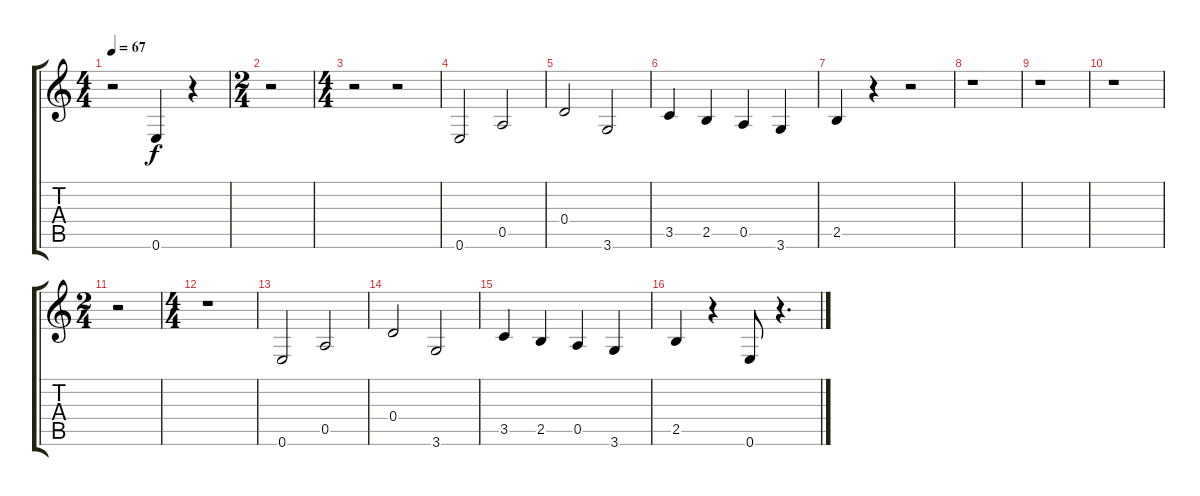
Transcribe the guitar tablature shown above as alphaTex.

\track "" {instrument fretlessbass}
\staff {score tabs}
\tuning (E4 B3 G3 D3 A2 E2) {hide}
\ts (4 4)
\tempo 67
\clef g2
\ks c
r.2{dy f} 0.6.4 r.4 |
\ts (2 4)
r.2 |
\ts (4 4)
r.2 r.2 |
0.6.2 0.5.2 |
0.4.2 3.6.2 |
3.5.4 2.5.4 0.5.4 3.6.4 |
2.5.4 r.4 r.2 |
r.1 |
r.1 |
r.1 |
\ts (2 4)
r.2 |
\ts (4 4)
r.1 |
0.6.2 0.5.2 |
0.4.2 3.6.2 |
3.5.4 2.5.4 0.5.4 3.6.4 |
2.5.4 r.4 0.6.8 r.4{d}
